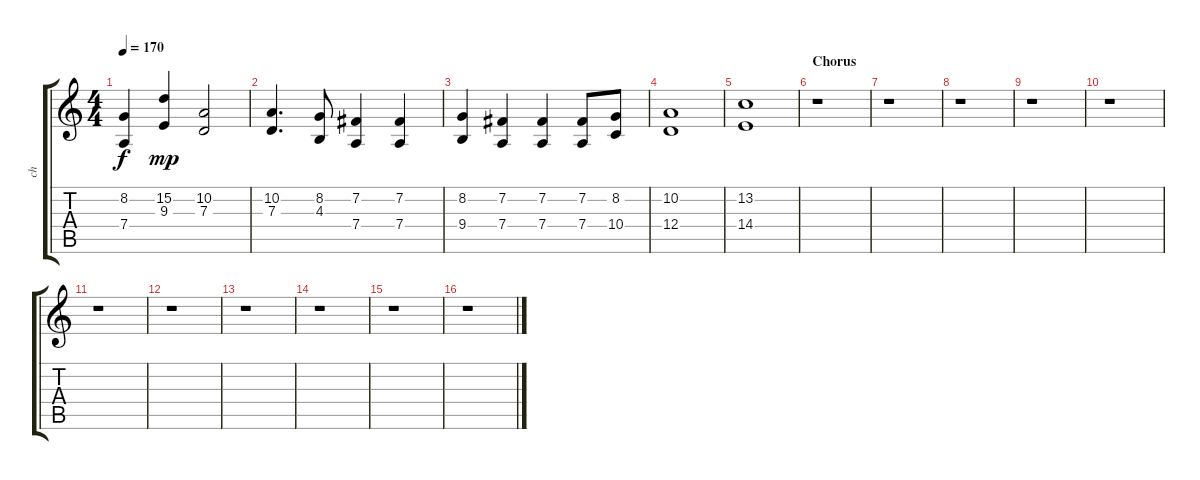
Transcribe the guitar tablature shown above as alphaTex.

\track ("ch" "ch") {instrument acousticgrandpiano}
\staff {score tabs}
\tuning (E4 B3 G3 D3 A2 E2) {hide}
\ts (4 4)
\tempo 170
\clef g2
\ks c
(8.2 7.4).4{dy f} (15.2 9.3).4{dy mp} (10.2 7.3).2 |
(10.2 7.3).4{d} (8.2 4.3).8 (7.2 7.4).4 (7.2 7.4).4 |
(8.2 9.4).4 (7.2 7.4).4 (7.2 7.4).4 (7.2 7.4).8 (8.2 10.4).8 |
(10.2 12.4).1 |
(13.2 14.4).1 |
\section ("" "Chorus")
r.1 |
r.1 |
r.1 |
r.1 |
r.1 |
r.1 |
r.1 |
r.1 |
r.1 |
r.1 |
r.1
